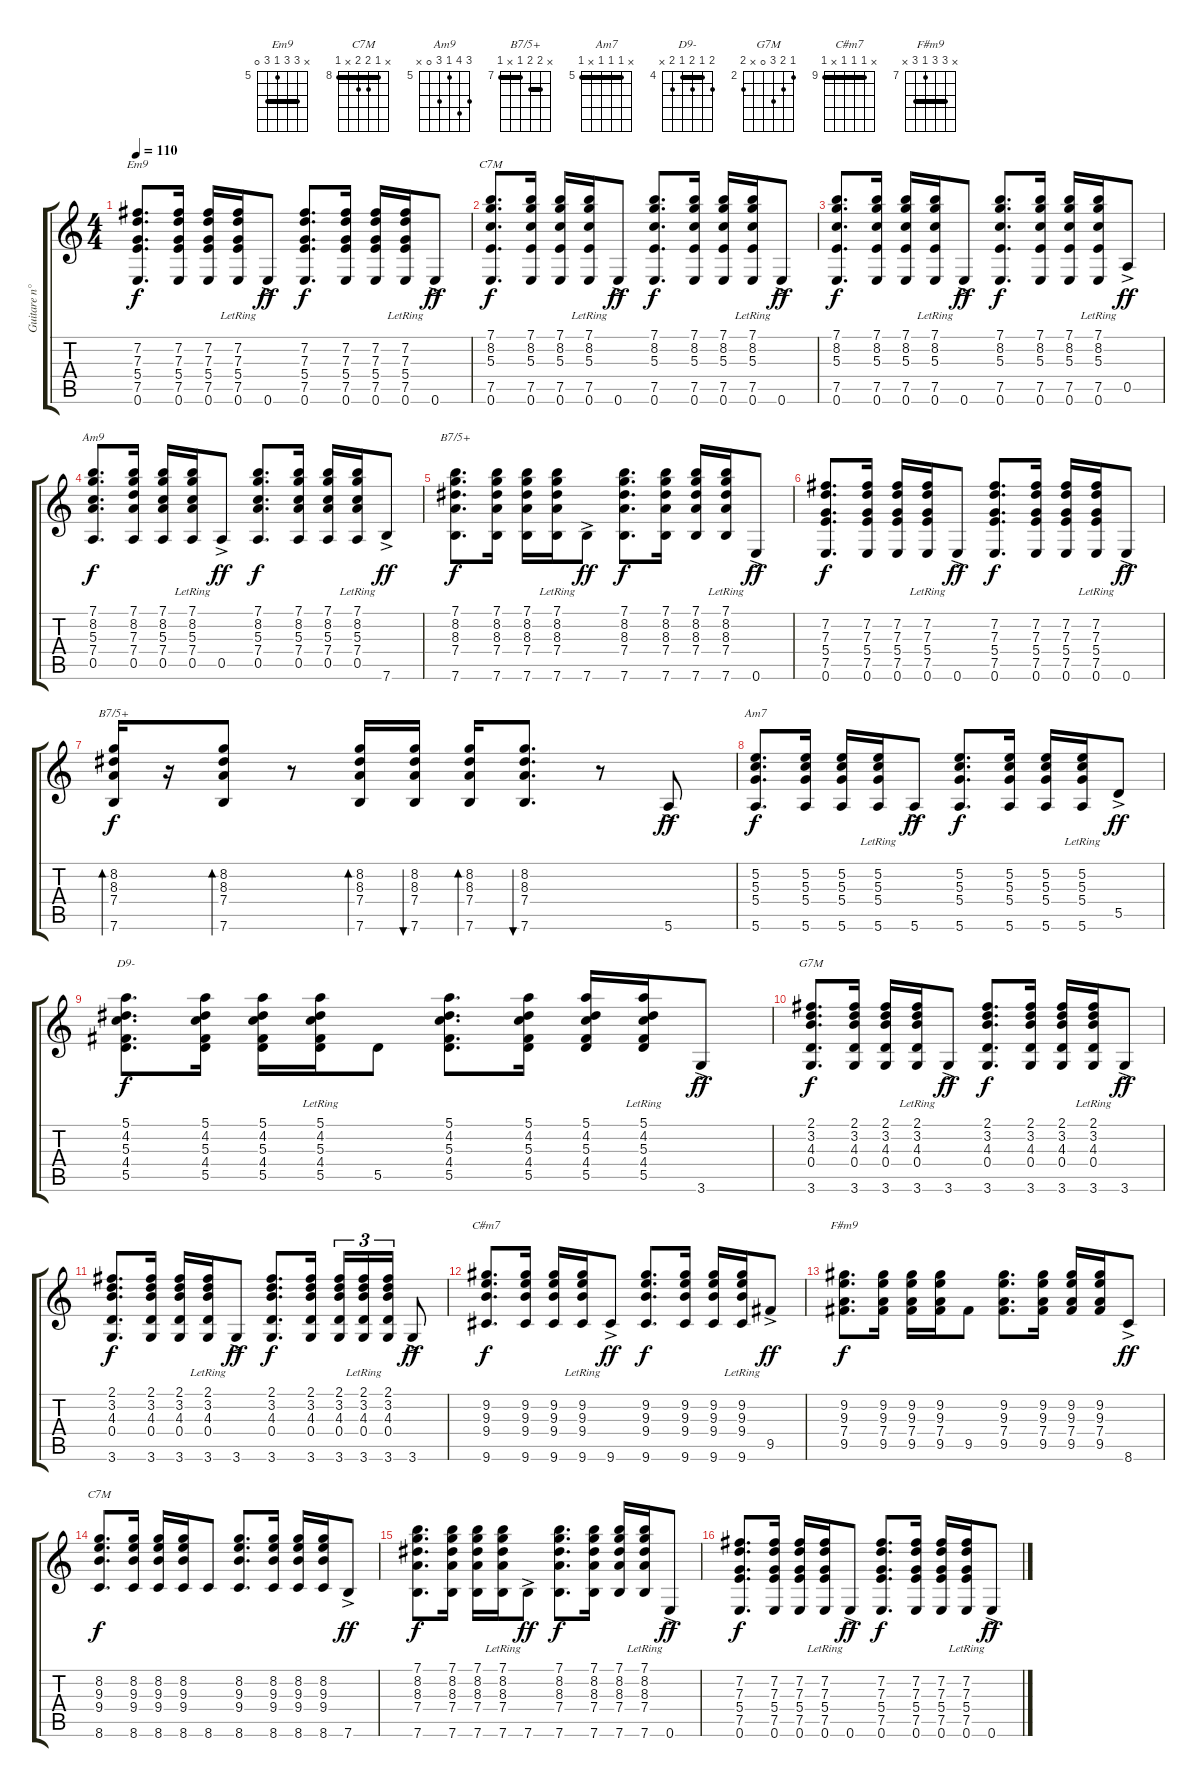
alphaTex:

\track ("Guitare n°1" "Guitare n°") {instrument acousticguitarsteel}
\staff {score tabs}
\tuning (E4 B3 G3 D3 A2 E2) {hide}
\chord ("Em9" x 7 7 5 7 0) {firstfret 5 barre 7}
\chord ("C7M" 7 8 5 x 7 0) {firstfret 5}
\chord ("Am9" 7 8 5 7 0 x) {firstfret 5}
\chord ("B7/5+" 7 8 8 7 x 7) {firstfret 7 barre 7}
\chord ("B7/5+" x 8 8 7 x 7) {firstfret 7 barre (7 8)}
\chord ("Am7" x 5 5 5 x 5) {firstfret 5 barre 5}
\chord ("D9-" 5 4 5 4 5 x) {firstfret 4 barre 4}
\chord ("G7M" 2 3 4 0 x 3) {firstfret 2}
\chord ("C#m7" x 9 9 9 x 9) {firstfret 9 barre 9}
\chord ("F#m9" x 9 9 7 9 x) {firstfret 7 barre 9}
\chord ("C7M" x 8 9 9 x 8) {firstfret 8 barre 8}
\ts (4 4)
\tempo 110
\clef g2
\ks c
(7.2 7.3 5.4 7.5 0.6).8{d ch "Em9" dy f} (7.2 7.3 5.4 7.5 0.6).16 (7.2 7.3 5.4 7.5 0.6).16 (7.2 7.3 5.4 7.5 0.6{lr}).16 0.6{ac}.8{dy ff} (7.2 7.3 5.4 7.5 0.6).8{d dy f} (7.2 7.3 5.4 7.5 0.6).16 (7.2 7.3 5.4 7.5 0.6).16 (7.2 7.3 5.4 7.5 0.6{lr}).16 0.6{ac}.8{dy ff} |
(7.1 8.2 5.3 7.5 0.6).8{d ch "C7M" dy f} (7.1 8.2 5.3 7.5 0.6).16 (7.1 8.2 5.3 7.5 0.6).16 (7.1 8.2 5.3 7.5 0.6{lr}).16 0.6{ac}.8{dy ff} (7.1 8.2 5.3 7.5 0.6).8{d dy f} (7.1 8.2 5.3 7.5 0.6).16 (7.1 8.2 5.3 7.5 0.6).16 (7.1 8.2 5.3 7.5 0.6{lr}).16 0.6{ac}.8{dy ff} |
(7.1 8.2 5.3 7.5 0.6).8{d dy f} (7.1 8.2 5.3 7.5 0.6).16 (7.1 8.2 5.3 7.5 0.6).16 (7.1 8.2 5.3 7.5 0.6{lr}).16 0.6{ac}.8{dy ff} (7.1 8.2 5.3 7.5 0.6).8{d dy f} (7.1 8.2 5.3 7.5 0.6).16 (7.1 8.2 5.3 7.5 0.6).16 (7.1 8.2 5.3 7.5 0.6{lr}).16 0.5{ac}.8{dy ff} |
(7.1 8.2 5.3 7.4 0.5).8{d ch "Am9" dy f} (7.1 8.2 7.3 7.4 0.5).16 (7.1 8.2 5.3 7.4 0.5).16 (7.1 8.2 5.3 7.4{lr} 0.5).16 0.5{ac}.8{dy ff} (7.1 8.2 5.3 7.4 0.5).8{d dy f} (7.1 8.2 5.3 7.4 0.5).16 (7.1 8.2 5.3 7.4 0.5).16 (7.1 8.2 5.3 7.4 0.5{lr}).16 7.6{ac}.8{dy ff} |
(7.1 8.2 8.3 7.4 7.6).8{d ch "B7/5+" dy f} (7.1 8.2 8.3 7.4 7.6).16 (7.1 8.2 8.3 7.4 7.6).16 (7.1 8.2 8.3 7.4 7.6{lr}).16 7.6{ac}.8{dy ff} (7.1 8.2 8.3 7.4 7.6).8{d dy f} (7.1 8.2 8.3 7.4 7.6).16 (7.1 8.2 8.3 7.4 7.6).16 (7.1 8.2 8.3 7.4 7.6{lr}).16 0.6{ac}.8{dy ff} |
(7.2 7.3 5.4 7.5 0.6).8{d dy f} (7.2 7.3 5.4 7.5 0.6).16 (7.2 7.3 5.4 7.5 0.6).16 (7.2 7.3 5.4 7.5 0.6{lr}).16 0.6{ac}.8{dy ff} (7.2 7.3 5.4 7.5 0.6).8{d dy f} (7.2 7.3 5.4 7.5 0.6).16 (7.2 7.3 5.4 7.5 0.6).16 (7.2 7.3 5.4 7.5 0.6{lr}).16 0.6{ac}.8{dy ff} |
(8.2 8.3 7.4 7.6).16{bd 60 ch "B7/5+" dy f} r.16 (8.2 8.3 7.4 7.6).8{bd 60} r.8 (8.2 8.3 7.4 7.6).16{bd 60} (8.2 8.3 7.4 7.6).16{bu 60} (8.2 8.3 7.4 7.6).16{bd 60} (8.2 8.3 7.4 7.6).8{d bu 60} r.8 5.6{ac}.8{dy ff} |
(5.2 5.3 5.4 5.6).8{d ch "Am7" dy f} (5.2 5.3 5.4 5.6).16 (5.2 5.3 5.4 5.6).16 (5.2 5.3 5.4 5.6{lr}).16 5.6{ac}.8{dy ff} (5.2 5.3 5.4 5.6).8{d dy f} (5.2 5.3 5.4 5.6).16 (5.2 5.3 5.4 5.6).16 (5.2 5.3 5.4 5.6{lr}).16 5.5{ac}.8{dy ff} |
(5.1 4.2 5.3 4.4 5.5).8{d ch "D9-" dy f} (5.1 4.2 5.3 4.4 5.5).16 (5.1 4.2 5.3 4.4 5.5).16 (5.1 4.2 5.3 4.4 5.5{lr}).16 5.5.8 (5.1 4.2 5.3 4.4 5.5).8{d} (5.1 4.2 5.3 4.4 5.5).16 (5.1 4.2 5.3 4.4 5.5).16 (5.1 4.2 5.3 4.4 5.5{lr}).16 3.6{ac}.8{dy ff} |
(2.1 3.2 4.3 0.4 3.6).8{d ch "G7M" dy f} (2.1 3.2 4.3 0.4 3.6).16 (2.1 3.2 4.3 0.4 3.6).16 (2.1 3.2 4.3 0.4 3.6{lr}).16 3.6{ac}.8{dy ff} (2.1 3.2 4.3 0.4 3.6).8{d dy f} (2.1 3.2 4.3 0.4 3.6).16 (2.1 3.2 4.3 0.4 3.6).16 (2.1 3.2 4.3 0.4 3.6{lr}).16 3.6{ac}.8{dy ff} |
(2.1 3.2 4.3 0.4 3.6).8{d dy f} (2.1 3.2 4.3 0.4 3.6).16 (2.1 3.2 4.3 0.4 3.6).16 (2.1 3.2 4.3 0.4 3.6{lr}).16 3.6{ac}.8{dy ff} (2.1 3.2 4.3 0.4 3.6).8{d dy f} (2.1 3.2 4.3 0.4 3.6).16 (2.1 3.2 4.3 0.4 3.6).16{tu (3 2)} (2.1 3.2 4.3 0.4 3.6{lr}).16{tu (3 2)} (2.1 3.2 4.3 0.4 3.6).16{tu (3 2)} 3.6{ac}.8{dy ff} |
(9.2 9.3 9.4 9.6).8{d ch "C#m7" dy f} (9.2 9.3 9.4 9.6).16 (9.2 9.3 9.4 9.6).16 (9.2 9.3 9.4 9.6{lr}).16 9.6{ac}.8{dy ff} (9.2 9.3 9.4 9.6).8{d dy f} (9.2 9.3 9.4 9.6).16 (9.2 9.3 9.4 9.6).16 (9.2 9.3 9.4 9.6{lr}).16 9.5{ac}.8{dy ff} |
(9.2 9.3 7.4 9.5).8{d ch "F#m9" dy f} (9.2 9.3 7.4 9.5).16 (9.2 9.3 7.4 9.5).16 (9.2 9.3 7.4 9.5).16 9.5.8 (9.2 9.3 7.4 9.5).8{d} (9.2 9.3 7.4 9.5).16 (9.2 9.3 7.4 9.5).16 (9.2 9.3 7.4 9.5).16 8.6{ac}.8{dy ff} |
(8.2 9.3 9.4 8.6).8{d ch "C7M" dy f} (8.2 9.3 9.4 8.6).16 (8.2 9.3 9.4 8.6).16 (8.2 9.3 9.4 8.6).16 8.6.8 (8.2 9.3 9.4 8.6).8{d} (8.2 9.3 9.4 8.6).16 (8.2 9.3 9.4 8.6).16 (8.2 9.3 9.4 8.6).16 7.6{ac}.8{dy ff} |
(7.1 8.2 8.3 7.4 7.6).8{d dy f} (7.1 8.2 8.3 7.4 7.6).16 (7.1 8.2 8.3 7.4 7.6).16 (7.1 8.2 8.3 7.4 7.6{lr}).16 7.6{ac}.8{dy ff} (7.1 8.2 8.3 7.4 7.6).8{d dy f} (7.1 8.2 8.3 7.4 7.6).16 (7.1 8.2 8.3 7.4 7.6).16 (7.1 8.2 8.3 7.4 7.6{lr}).16 0.6{ac}.8{dy ff} |
(7.2 7.3 5.4 7.5 0.6).8{d dy f} (7.2 7.3 5.4 7.5 0.6).16 (7.2 7.3 5.4 7.5 0.6).16 (7.2 7.3 5.4 7.5 0.6{lr}).16 0.6{ac}.8{dy ff} (7.2 7.3 5.4 7.5 0.6).8{d dy f} (7.2 7.3 5.4 7.5 0.6).16 (7.2 7.3 5.4 7.5 0.6).16 (7.2 7.3 5.4 7.5 0.6{lr}).16 0.6{ac}.8{dy ff}
